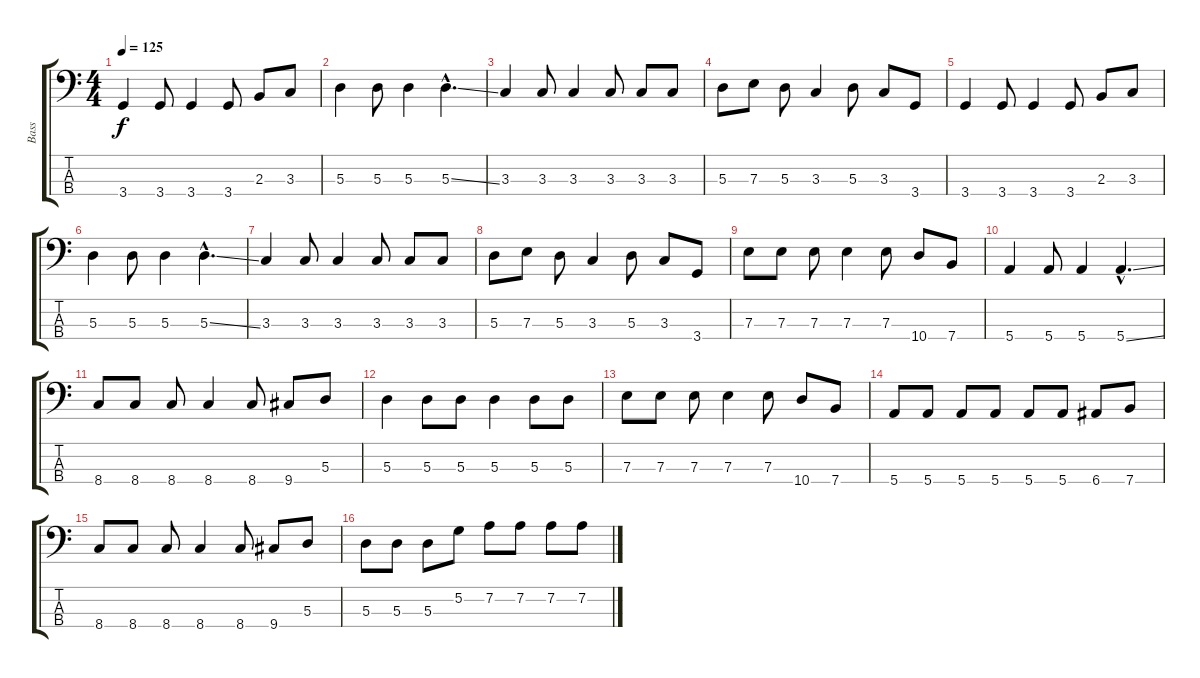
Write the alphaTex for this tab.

\track ("Bass" "Bass") {instrument electricbassfinger}
\staff {score tabs}
\tuning (G2 D2 A1 E1) {hide}
\ts (4 4)
\tempo 125
\clef f4
\ks c
3.4.4{dy f} 3.4.8 3.4.4 3.4.8 2.3.8 3.3.8 |
5.3.4 5.3.8 5.3.4 5.3{ss hac}.4{d} |
3.3.4 3.3.8 3.3.4 3.3.8 3.3.8 3.3.8 |
5.3.8 7.3.8 5.3.8 3.3.4 5.3.8 3.3.8 3.4.8 |
3.4.4 3.4.8 3.4.4 3.4.8 2.3.8 3.3.8 |
5.3.4 5.3.8 5.3.4 5.3{ss hac}.4{d} |
3.3.4 3.3.8 3.3.4 3.3.8 3.3.8 3.3.8 |
5.3.8 7.3.8 5.3.8 3.3.4 5.3.8 3.3.8 3.4.8 |
7.3.8 7.3.8 7.3.8 7.3.4 7.3.8 10.4.8 7.4.8 |
5.4.4 5.4.8 5.4.4 5.4{ss hac}.4{d} |
8.4.8 8.4.8 8.4.8 8.4.4 8.4.8 9.4.8 5.3.8 |
5.3.4 5.3.8 5.3.8 5.3.4 5.3.8 5.3.8 |
7.3.8 7.3.8 7.3.8 7.3.4 7.3.8 10.4.8 7.4.8 |
5.4.8 5.4.8 5.4.8 5.4.8 5.4.8 5.4.8 6.4.8 7.4.8 |
8.4.8 8.4.8 8.4.8 8.4.4 8.4.8 9.4.8 5.3.8 |
5.3.8 5.3.8 5.3.8 5.2.8 7.2.8 7.2.8 7.2.8 7.2.8
